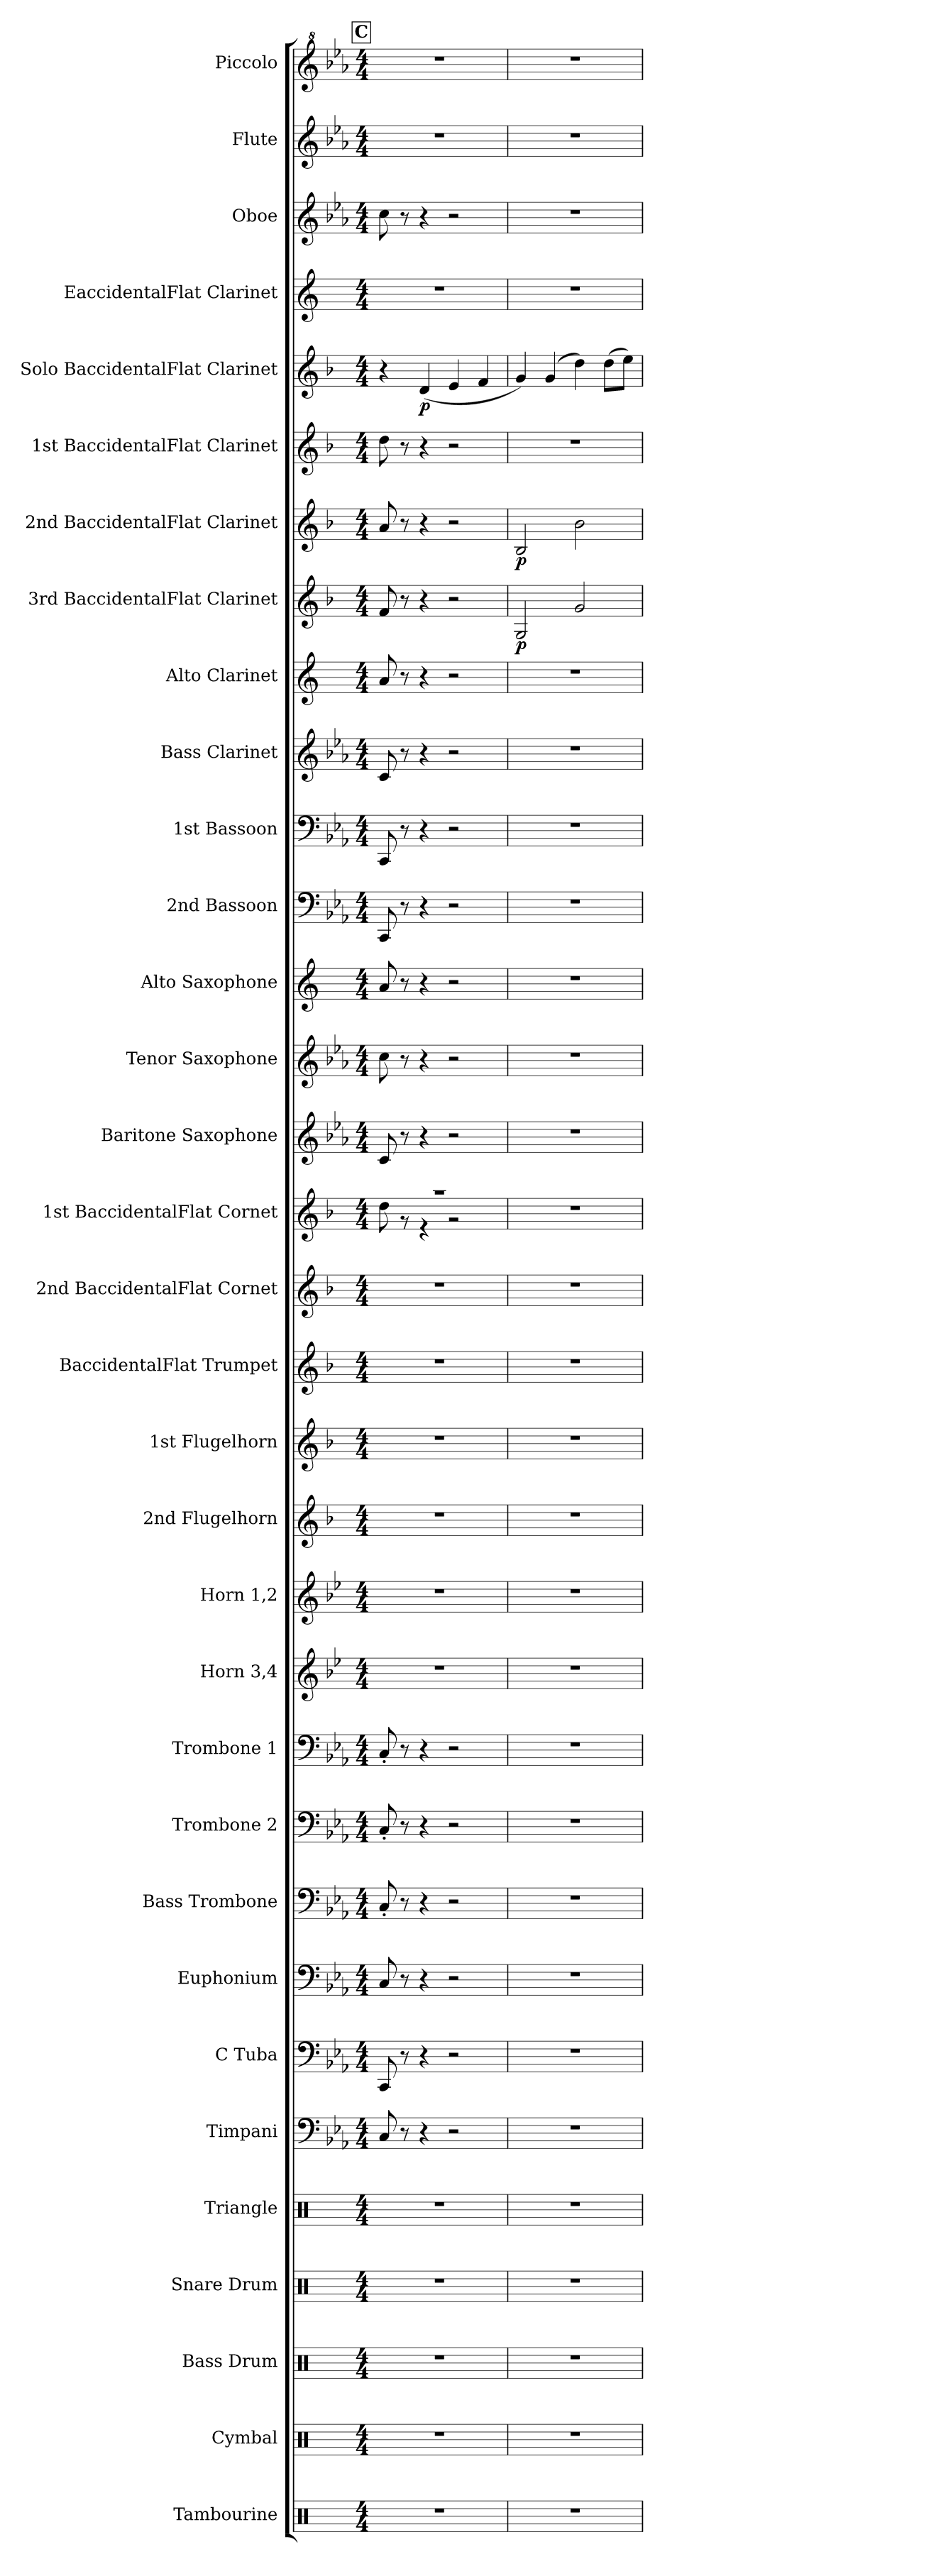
**kern	**kern	**kern	**kern	**kern	**kern	**kern	**kern	**kern	**kern	**kern	**kern	**kern	**kern	**kern	**kern	**kern	**kern	**kern	**kern	**kern	**kern	**kern	**kern	**kern	**kern	**dynam	**kern	**dynam	**kern	**kern	**dynam	**kern	**kern	**kern	**kern
*part33	*part32	*part31	*part30	*part29	*part28	*part27	*part26	*part25	*part24	*part23	*part22	*part21	*part20	*part19	*part18	*part17	*part16	*part15	*part14	*part13	*part12	*part11	*part10	*part9	*part8	*part8	*part7	*part7	*part6	*part5	*part5	*part4	*part3	*part2	*part1
*staff33	*staff32	*staff31	*staff30	*staff29	*staff28	*staff27	*staff26	*staff25	*staff24	*staff23	*staff22	*staff21	*staff20	*staff19	*staff18	*staff17	*staff16	*staff15	*staff14	*staff13	*staff12	*staff11	*staff10	*staff9	*staff8	*staff8	*staff7	*staff7	*staff6	*staff5	*staff5	*staff4	*staff3	*staff2	*staff1
*I"Tambourine	*I"Cymbal	*I"Bass Drum	*I"Snare Drum	*I"Triangle	*I"Timpani	*I"C Tuba	*I"Euphonium	*I"Bass Trombone	*I"Trombone 2	*I"Trombone 1	*I"Horn 3,4	*I"Horn 1,2	*I"2nd Flugelhorn	*I"1st Flugelhorn	*I"BaccidentalFlat Trumpet	*I"2nd BaccidentalFlat Cornet	*I"1st BaccidentalFlat Cornet	*I"Baritone Saxophone	*I"Tenor Saxophone	*I"Alto Saxophone	*I"2nd Bassoon	*I"1st Bassoon	*I"Bass Clarinet	*I"Alto Clarinet	*I"3rd BaccidentalFlat Clarinet	*	*I"2nd BaccidentalFlat Clarinet	*	*I"1st BaccidentalFlat Clarinet	*I"Solo BaccidentalFlat Clarinet	*	*I"EaccidentalFlat Clarinet	*I"Oboe	*I"Flute	*I"Piccolo
*I'Tamb.	*I'Cym.	*I'B. Dr.	*I'Sn. Dr.	*I'Trgl.	*I'Timp.	*I'C Tu.	*I'Eu.	*I'B. Trb.	*I'Trb. 2	*I'Trb. 1	*I'Hn. 3,4	*I'Hn. 1,2	*I'2nd Flghn.	*I'1st Flghn.	*I'BaccidentalFlat Tpt.	*I'2nd BaccidentalFlat Cnt.	*I'1st BaccidentalFlat Cnt.	*I'Bar. Sax.	*I'T. Sax.	*I'A. Sax.	*I'2nd Bsn.	*I'1st Bsn.	*I'B. Cl.	*I'A. Cl.	*I'3rd BaccidentalFlat Cl.	*	*I'2nd BaccidentalFlat Cl.	*	*I'1st BaccidentalFlat Cl.	*I'Solo BaccidentalFlat Cl.	*	*I'EaccidentalFlat Cl.	*I'Ob.	*I'Fl.	*I'Picc.
*clefX	*clefX	*clefX	*clefX	*clefX	*clefF4	*clefF4	*clefF4	*clefF4	*clefF4	*clefF4	*clefG2	*clefG2	*clefG2	*clefG2	*clefG2	*clefG2	*clefG2	*clefG2	*clefG2	*clefG2	*clefF4	*clefF4	*clefG2	*clefG2	*clefG2	*	*clefG2	*	*clefG2	*clefG2	*	*clefG2	*clefG2	*clefG2	*clefG^2
*	*	*	*	*	*	*	*	*	*	*	*ITrd4c7	*ITrd4c7	*ITrd1c2	*ITrd1c2	*ITrd1c2	*ITrd1c2	*ITrd1c2	*ITrd12c21	*ITrd8c14	*ITrd5c9	*	*	*ITrd8c14	*ITrd5c9	*ITrd1c2	*	*ITrd1c2	*	*ITrd1c2	*ITrd1c2	*	*ITrd-2c-3	*	*	*ITrd-7c-12
*k[]	*k[]	*k[]	*k[]	*k[]	*k[b-e-a-]	*k[b-e-a-]	*k[b-e-a-]	*k[b-e-a-]	*k[b-e-a-]	*k[b-e-a-]	*k[b-e-a-]	*k[b-e-a-]	*k[b-e-a-]	*k[b-e-a-]	*k[b-e-a-]	*k[b-e-a-]	*k[b-e-a-]	*k[b-e-a-]	*k[b-e-a-]	*k[b-e-a-]	*k[b-e-a-]	*k[b-e-a-]	*k[b-e-a-]	*k[b-e-a-]	*k[b-e-a-]	*	*k[b-e-a-]	*	*k[b-e-a-]	*k[b-e-a-]	*	*k[b-e-a-]	*k[b-e-a-]	*k[b-e-a-]	*k[b-e-a-]
*M4/4	*M4/4	*M4/4	*M4/4	*M4/4	*M4/4	*M4/4	*M4/4	*M4/4	*M4/4	*M4/4	*M4/4	*M4/4	*M4/4	*M4/4	*M4/4	*M4/4	*M4/4	*M4/4	*M4/4	*M4/4	*M4/4	*M4/4	*M4/4	*M4/4	*M4/4	*	*M4/4	*	*M4/4	*M4/4	*	*M4/4	*M4/4	*M4/4	*M4/4
!!LO:REH:place=s1:a:B:fs=12.9857:t=C
=198	=198	=198	=198	=198	=198	=198	=198	=198	=198	=198	=198	=198	=198	=198	=198	=198	=198	=198	=198	=198	=198	=198	=198	=198	=198	=198	=198	=198	=198	=198	=198	=198	=198	=198	=198
*	*	*	*	*	*	*	*	*	*	*	*	*	*	*	*	*	*^	*	*	*	*	*	*	*	*	*	*	*	*	*	*	*	*	*	*
1r	1r	1r	1r	1r	8C/	8CC/	8C/	8C'/	8C'/	8C'/	1r	1r	1r	1r	1r	1r	1r	8cc\	8C/	8c\	8c/	8CC/	8CC/	8C/	8c/	8e-/	.	8g/	.	8cc\	4r	.	1r	8cc\	1r	1r
.	.	.	.	.	8r	8r	8r	8r	8r	8r	.	.	.	.	.	.	.	8r	8r	8r	8r	8r	8r	8r	8r	8r	.	8r	.	8r	.	.	.	8r	.	.
!	!	!	!	!	!	!	!	!	!	!	!	!	!	!	!	!	!	!	!	!	!	!	!	!	!	!	!	!	!	!	!	!LO:DY:b	!	!	!	!
.	.	.	.	.	4r	4r	4r	4r	4r	4r	.	.	.	.	.	.	.	4r	4r	4r	4r	4r	4r	4r	4r	4r	.	4r	.	4r	(4c/	p	.	4r	.	.
.	.	.	.	.	2r	2r	2r	2r	2r	2r	.	.	.	.	.	.	.	2r	2r	2r	2r	2r	2r	2r	2r	2r	.	2r	.	2r	4d/	.	.	2r	.	.
.	.	.	.	.	.	.	.	.	.	.	.	.	.	.	.	.	.	.	.	.	.	.	.	.	.	.	.	.	.	.	4e-/	.	.	.	.	.
*	*	*	*	*	*	*	*	*	*	*	*	*	*	*	*	*	*v	*v	*	*	*	*	*	*	*	*	*	*	*	*	*	*	*	*	*	*
!!LO:PB:g=z
=199	=199	=199	=199	=199	=199	=199	=199	=199	=199	=199	=199	=199	=199	=199	=199	=199	=199	=199	=199	=199	=199	=199	=199	=199	=199	=199	=199	=199	=199	=199	=199	=199	=199	=199	=199
!	!	!	!	!	!	!	!	!	!	!	!	!	!	!	!	!	!	!	!	!	!	!	!	!	!	!LO:DY:b	!	!LO:DY:b	!	!	!	!	!	!	!
1r	1r	1r	1r	1r	1r	1r	1r	1r	1r	1r	1r	1r	1r	1r	1r	1r	1r	1r	1r	1r	1r	1r	1r	1r	2F/	p	2A-/	p	1r	4f/)	.	1r	1r	1r	1r
.	.	.	.	.	.	.	.	.	.	.	.	.	.	.	.	.	.	.	.	.	.	.	.	.	.	.	.	.	.	(4f/	.	.	.	.	.
.	.	.	.	.	.	.	.	.	.	.	.	.	.	.	.	.	.	.	.	.	.	.	.	.	2f/	.	2a-\	.	.	4cc\)	.	.	.	.	.
.	.	.	.	.	.	.	.	.	.	.	.	.	.	.	.	.	.	.	.	.	.	.	.	.	.	.	.	.	.	(8cc\L	.	.	.	.	.
.	.	.	.	.	.	.	.	.	.	.	.	.	.	.	.	.	.	.	.	.	.	.	.	.	.	.	.	.	.	8dd\J)	.	.	.	.	.
=	=	=	=	=	=	=	=	=	=	=	=	=	=	=	=	=	=	=	=	=	=	=	=	=	=	=	=	=	=	=	=	=	=	=	=
*-	*-	*-	*-	*-	*-	*-	*-	*-	*-	*-	*-	*-	*-	*-	*-	*-	*-	*-	*-	*-	*-	*-	*-	*-	*-	*-	*-	*-	*-	*-	*-	*-	*-	*-	*-
